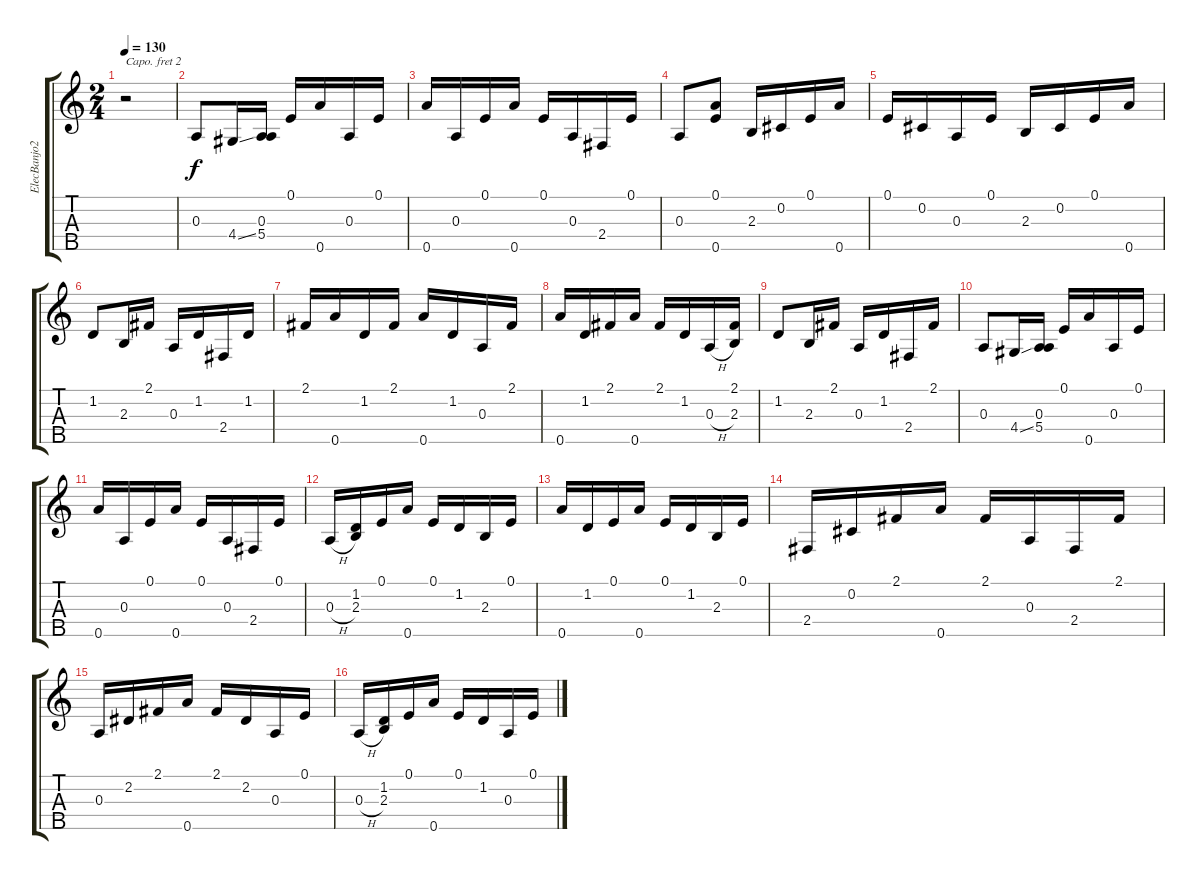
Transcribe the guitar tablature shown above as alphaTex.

\track ("ElecBanjo2" "ElecBanjo2") {instrument harpsichord}
\staff {score tabs}
\capo 2
\tuning (D4 B3 G3 D3 G4) {hide}
\ts (2 4)
\tempo 130
\clef g2
\ks c
r.2{dy f} |
0.3.8 4.4{ss}.16 (0.3 5.4).16 0.1.16 0.5.16 0.3.16 0.1.16 |
0.5.16 0.3.16 0.1.16 0.5.16 0.1.16 0.3.16 2.4.16 0.1.16 |
0.3.8 (0.1 0.5).8 2.3.16 0.2.16 0.1.16 0.5.16 |
0.1.16 0.2.16 0.3.16 0.1.16 2.3.16 0.2.16 0.1.16 0.5.16 |
1.2.8 2.3.16 2.1.16 0.3.16 1.2.16 2.4.16 1.2.16 |
2.1.16 0.5.16 1.2.16 2.1.16 0.5.16 1.2.16 0.3.16 2.1.16 |
0.5.16 1.2.16 2.1.16 0.5.16 2.1.16 1.2.16 0.3{h}.16 (2.1 2.3).16 |
1.2.8 2.3.16 2.1.16 0.3.16 1.2.16 2.4.16 2.1.16 |
0.3.8 4.4{ss}.16 (0.3 5.4).16 0.1.16 0.5.16 0.3.16 0.1.16 |
0.5.16 0.3.16 0.1.16 0.5.16 0.1.16 0.3.16 2.4.16 0.1.16 |
0.3{h}.16 (1.2 2.3).16 0.1.16 0.5.16 0.1.16 1.2.16 2.3.16 0.1.16 |
0.5.16 1.2.16 0.1.16 0.5.16 0.1.16 1.2.16 2.3.16 0.1.16 |
2.4.16 0.2.16 2.1.16 0.5.16 2.1.16 0.3.16 2.4.16 2.1.16 |
0.3.16 2.2.16 2.1.16 0.5.16 2.1.16 2.2.16 0.3.16 0.1.16 |
0.3{h}.16 (1.2 2.3).16 0.1.16 0.5.16 0.1.16 1.2.16 0.3.16 0.1.16
